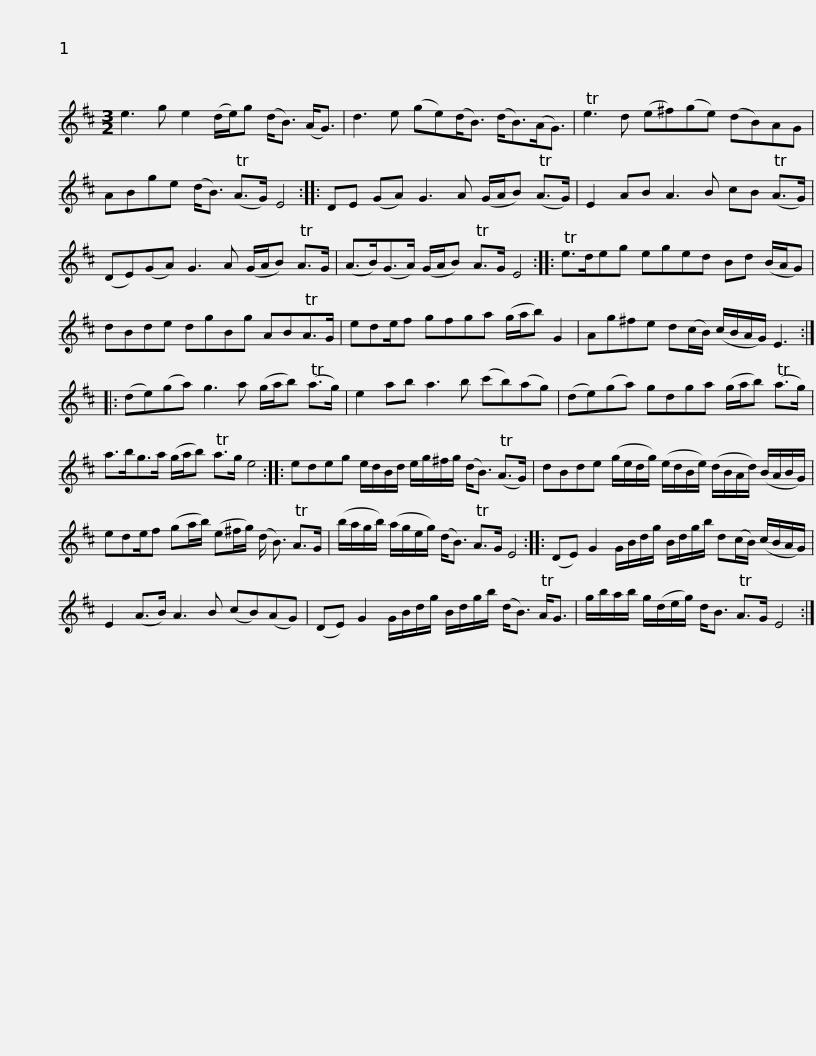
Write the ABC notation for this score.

X:1
L:1/8
M:3/2
I:linebreak $
K:D
V:1 treble
V:1
 e3 g e2 (d/e/)g (d<B) (A<G) | d3 e (ge)(d<B) (d<B)(A<G) | Te3 d (e^f)(ge) (dB)AG |$ ABge (d<B) (TA>G) E4 :: DE (GA) G3 A (G/A/B) (TA>G) | %5
 E2 AB A3 B cB (TA>G) |$ (DE)(GA) G3 A (G/A/B) TA>G | (A>B)(G>A) (G/A/B) TA>G E4 :: Te>deg eged Bd (B/A/G) |$ dBde dgBg ABTA>G | %10
 ede/f gfga (g/a/b) G2 | Ag^fe d(c/B/) (c/B/A/G/) E3 ::$ (de)(ga) g3 a (g/a/b) (Ta>g) | e2 ab a3 b (c'b)(ag) | (de)(ga) gdga (g/a/b) (Ta>g) |$ %15
 a>bg>a (g/a/b) Ta>g e4 :: edeg e/d/B/d/ e/g/^f/g/ (d<B) (TA>G) |$ dBde (g/e/d/g/) (e/d/B/e/) (d/B/A/d/) (B/A/B/G/) | ede/f (ga/b/) (e^f/g/) (d/ B3/2) TA>G |$ (b/a/g/b/) (a/g/e/g/) (d<B) TA>G E4 :: %20
 (DE) G2 G/B/d/g/ B/d/g/b/ d(c/B/) (c/B/A/G/) | E2 (A>B) A3 B (cB)(AG) |$ (DE) G2 G/B/d/g/ B/d/g/b/ (d<B) TA<G | g/b/a/b/ g/(d/e/g/) d<B TA>G E4 :| %24
